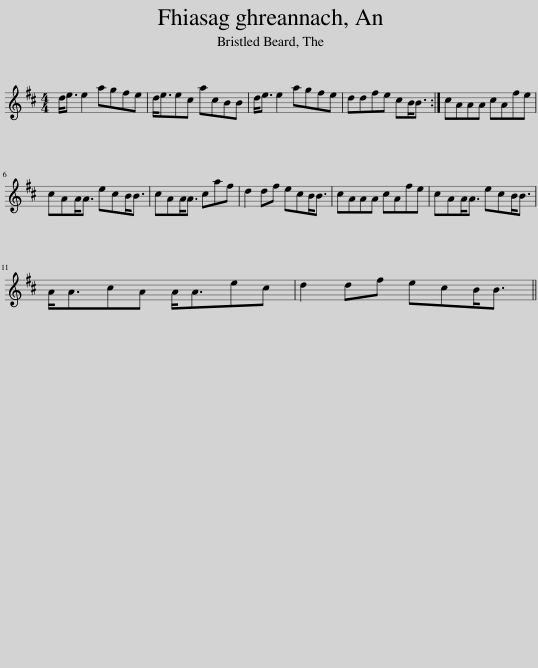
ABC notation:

X:1
L:1/8
M:4/4
I:linebreak $
K:D
V:1 treble
V:1
 d<e e2 agfe | d<eec acBB | d<e e2 agfe | ddfe cB<B :| cAAA cAfe |$ %5
 cAA<A ecB<B | cAA<A caf | d2 df ecB<B | cAAA cAfe | cAA<A ecB<B |$ %10
 A<AcA A<Aec | d2 df ecB<B || %12
